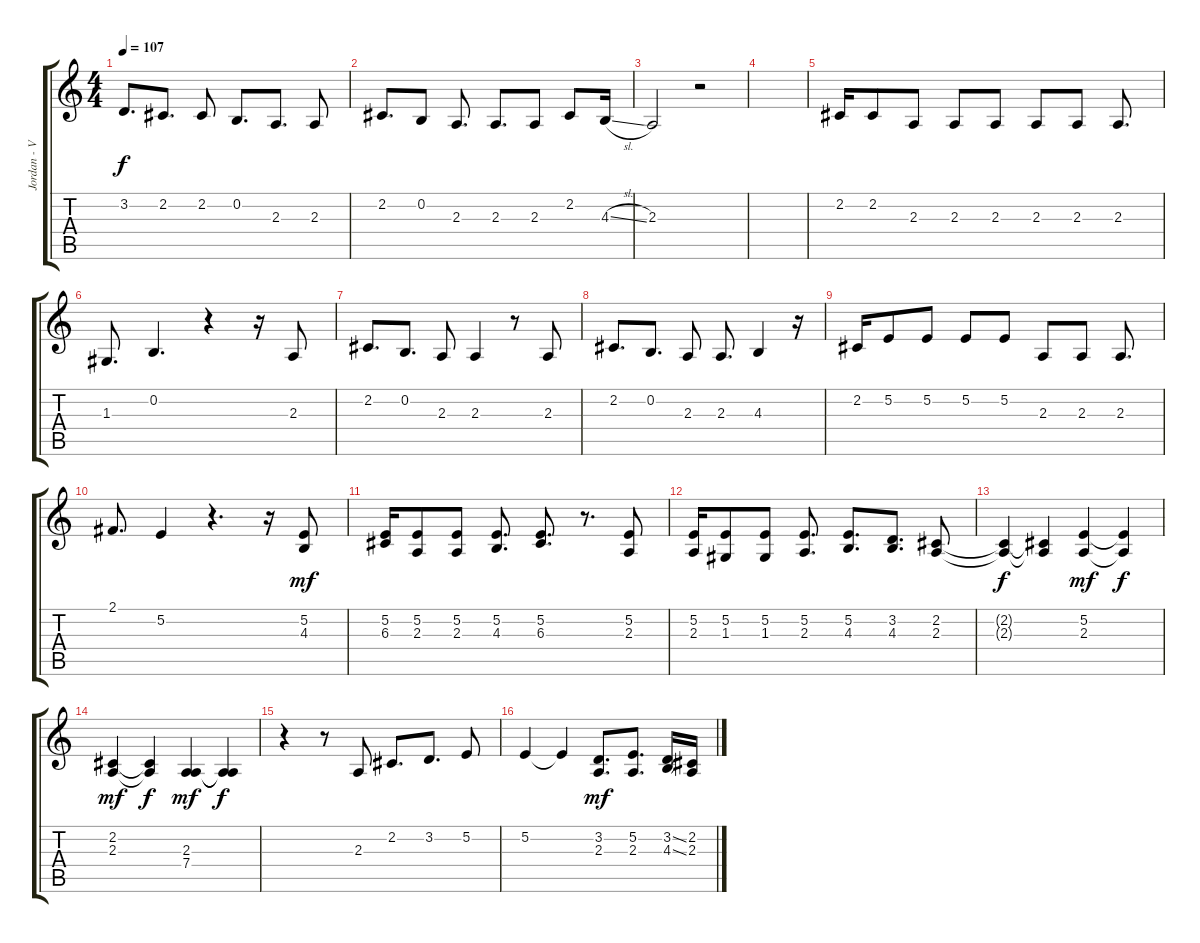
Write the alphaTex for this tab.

\track ("Jordan - Vocals" "Jordan - V") {instrument clarinet}
\staff {score tabs}
\tuning (E4 B3 G3 D3 A2 D2) {hide}
\ts (4 4)
\tempo 107
\clef g2
\ks c
3.2.8{d dy f} 2.2.8{d} 2.2.8 0.2.8{d} 2.3.8{d} 2.3.8 |
2.2.8{d} 0.2.8 2.3.8{d} 2.3.8{d} 2.3.8 2.2.8 4.3{sl}.16 |
2.3.2 r.2 |
|
2.2.16 2.2.8 2.3.8 2.3.8 2.3.8 2.3.8 2.3.8 2.3.8{d} |
1.3.8{d} 0.2.4{d} r.4 r.16 2.3.8 |
2.2.8{d} 0.2.8{d} 2.3.8 2.3.4 r.8 2.3.8 |
2.2.8{d} 0.2.8{d} 2.3.8 2.3.8{d} 4.3.4 r.16 |
2.2.16 5.2.8 5.2.8 5.2.8 5.2.8 2.3.8 2.3.8 2.3.8{d} |
2.1.8{d} 5.2.4 r.4{d} r.16 (5.2 4.3).8{dy mf} |
(5.2 6.3).16 (5.2 2.3).8 (5.2 2.3).8 (5.2 4.3).8{d} (5.2 6.3).8{d} r.8{d} (5.2 2.3).8 |
(5.2 2.3).16 (5.2 1.3).8 (5.2 1.3).8 (5.2 2.3).8{d} (5.2 4.3).8{d} (3.2 4.3).8{d} (2.2 2.3).8 |
(2.2{t} 2.3{t}).4{dy f} (2.2{t} 2.3{t}).4 (5.2 2.3).4{dy mf} (5.2{t} 2.3{t}).4{dy f} |
(2.2 2.3).4{dy mf} (2.2{t} 2.3{t}).4{dy f} (2.3 7.4).4{dy mf} (2.3{t} 7.4{t}).4{dy f} |
r.4 r.8 2.3.8 2.2.8{d} 3.2.8{d} 5.2.8 |
5.2.4 5.2{t}.4 (3.2 2.3).8{d dy mf} (5.2 2.3).8{d} (3.2{ss} 4.3{ss}).16 (2.2 2.3).16
